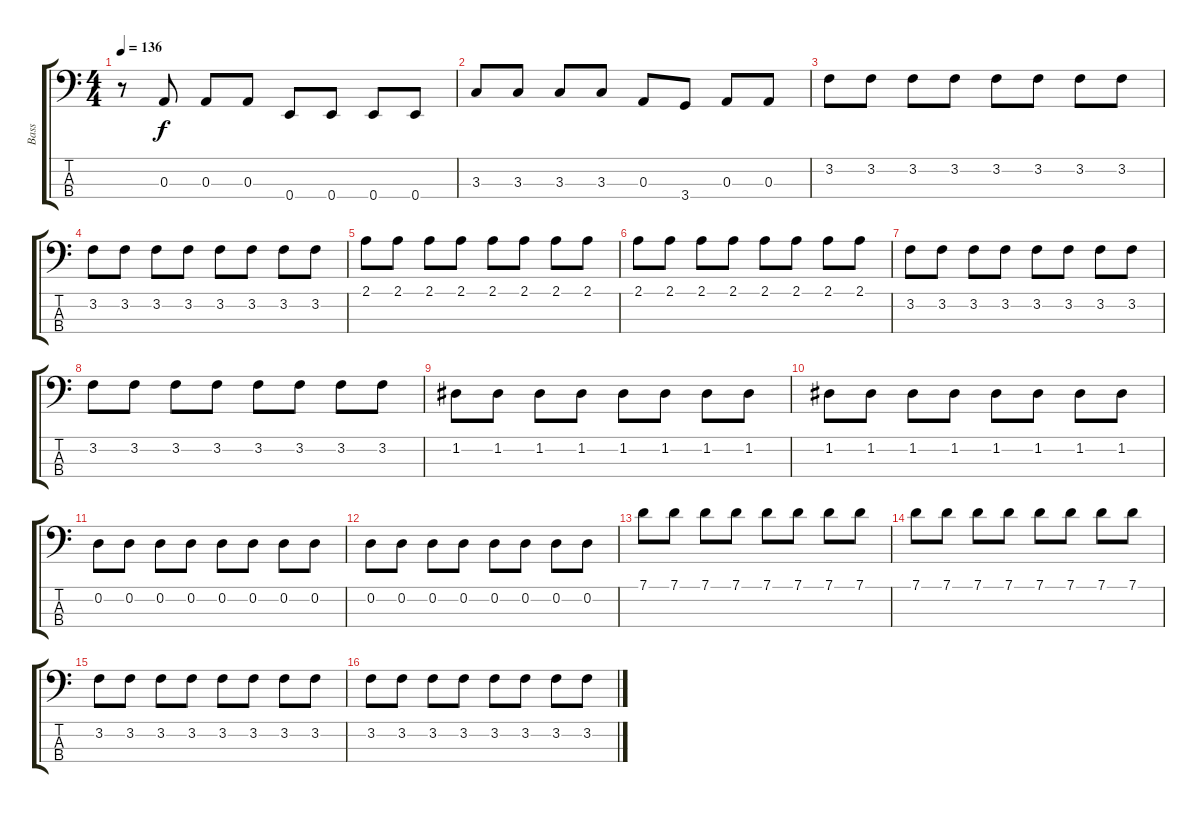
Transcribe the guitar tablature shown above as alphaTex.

\track ("Bass" "Bass") {instrument electricbassfinger}
\staff {score tabs}
\tuning (G2 D2 A1 E1) {hide}
\ts (4 4)
\tempo 136
\clef f4
\ks c
r.8{dy f} 0.3.8 0.3.8 0.3.8 0.4.8 0.4.8 0.4.8 0.4.8 |
3.3.8 3.3.8 3.3.8 3.3.8 0.3.8 3.4.8 0.3.8 0.3.8 |
3.2.8{volume 10} 3.2.8 3.2.8 3.2.8 3.2.8 3.2.8 3.2.8 3.2.8 |
3.2.8{volume 10} 3.2.8 3.2.8 3.2.8 3.2.8 3.2.8 3.2.8 3.2.8 |
2.1.8 2.1.8 2.1.8 2.1.8 2.1.8 2.1.8 2.1.8 2.1.8 |
2.1.8 2.1.8 2.1.8 2.1.8 2.1.8 2.1.8 2.1.8 2.1.8 |
3.2.8 3.2.8 3.2.8 3.2.8 3.2.8 3.2.8 3.2.8 3.2.8 |
3.2.8 3.2.8 3.2.8 3.2.8 3.2.8 3.2.8 3.2.8 3.2.8 |
1.2.8 1.2.8 1.2.8 1.2.8 1.2.8 1.2.8 1.2.8 1.2.8 |
1.2.8 1.2.8 1.2.8 1.2.8 1.2.8 1.2.8 1.2.8 1.2.8 |
0.2.8 0.2.8 0.2.8 0.2.8 0.2.8 0.2.8 0.2.8 0.2.8 |
0.2.8 0.2.8 0.2.8 0.2.8 0.2.8 0.2.8 0.2.8 0.2.8 |
7.1.8 7.1.8 7.1.8 7.1.8 7.1.8 7.1.8 7.1.8 7.1.8 |
7.1.8 7.1.8 7.1.8 7.1.8 7.1.8 7.1.8 7.1.8 7.1.8 |
3.2.8 3.2.8 3.2.8 3.2.8 3.2.8 3.2.8 3.2.8 3.2.8 |
3.2.8 3.2.8 3.2.8 3.2.8 3.2.8 3.2.8 3.2.8 3.2.8
